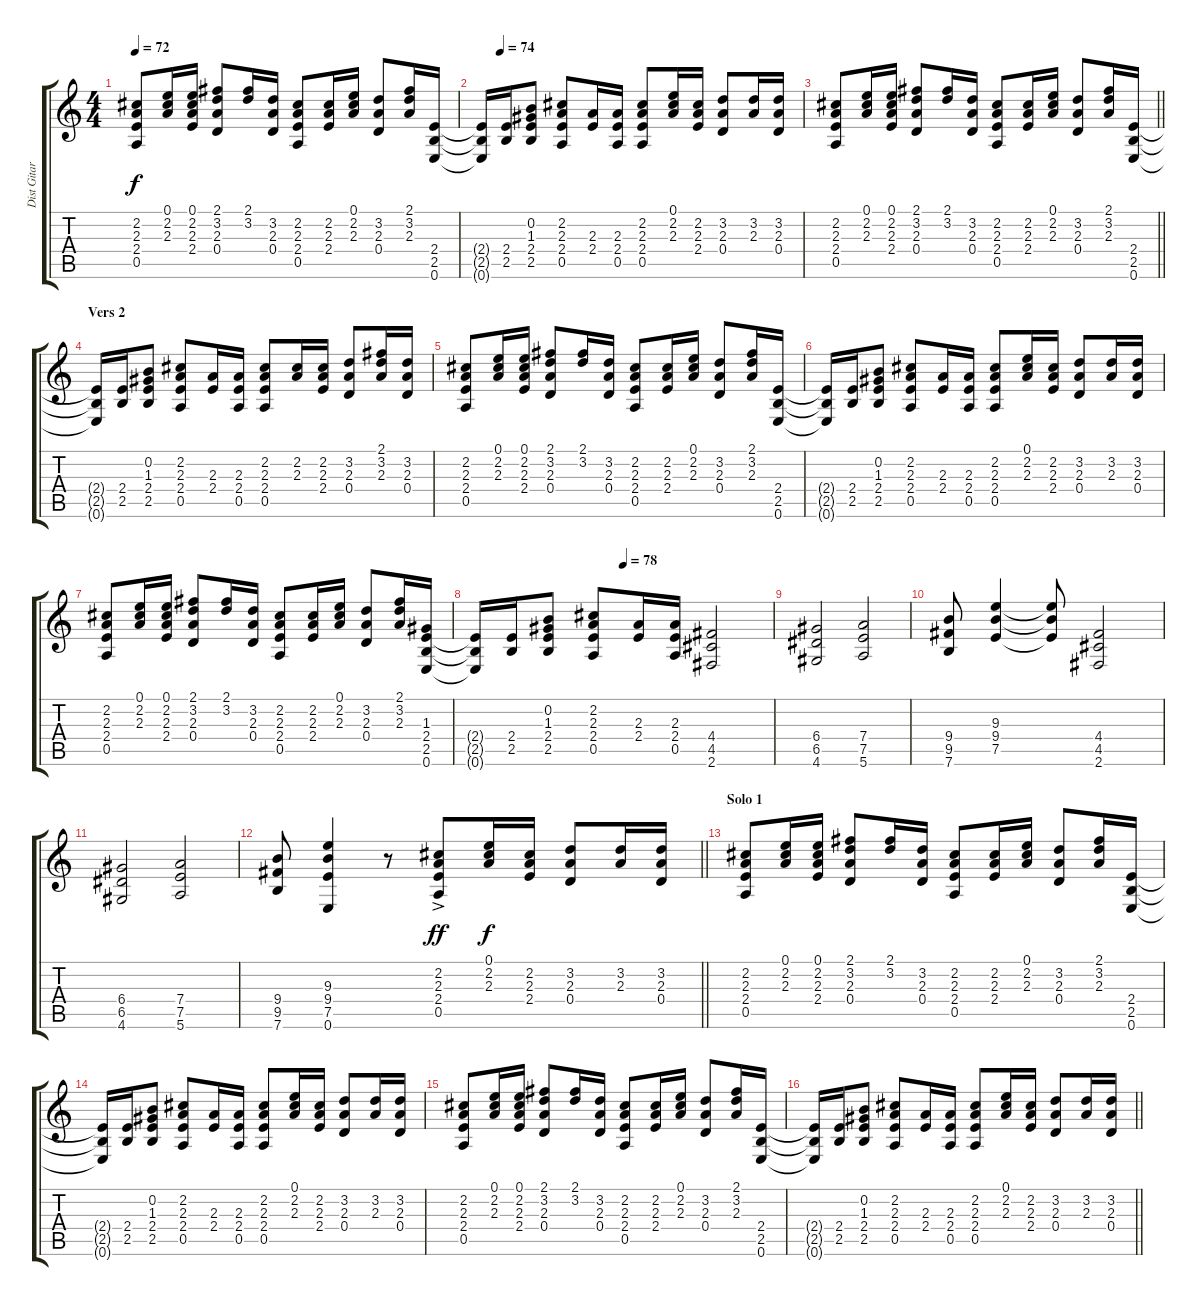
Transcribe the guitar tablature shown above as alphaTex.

\track ("Dist Gitar 1" "Dist Gitar") {instrument overdrivenguitar}
\staff {score tabs}
\tuning (E4 B3 G3 D3 A2 E2) {hide}
\ts (4 4)
\tempo 72
\clef g2
\ks c
(2.2 2.3 2.4 0.5).8{dy f} (0.1 2.2 2.3).16 (0.1 2.2 2.3 2.4).16 (2.1 3.2 2.3 0.4).8 (2.1 3.2).16 (3.2 2.3 0.4).16 (2.2 2.3 2.4 0.5).8 (2.2 2.3 2.4).16 (0.1 2.2 2.3).16 (3.2 2.3 0.4).8 (2.1 3.2 2.3).16 (2.4 2.5 0.6).16 |
\tempo (74 0.0625)
(2.4{t} 2.5{t} 0.6{t}).16 (2.4 2.5).16 (0.2 1.3 2.4 2.5).8 (2.2 2.3 2.4 0.5).8 (2.3 2.4).16 (2.3 2.4 0.5).16 (2.2 2.3 2.4 0.5).8 (0.1 2.2 2.3).16 (2.2 2.3 2.4).16 (3.2 2.3 0.4).8 (3.2 2.3).16 (3.2 2.3 0.4).16 |
\barLineRight lightlight
(2.2 2.3 2.4 0.5).8 (0.1 2.2 2.3).16 (0.1 2.2 2.3 2.4).16 (2.1 3.2 2.3 0.4).8 (2.1 3.2).16 (3.2 2.3 0.4).16 (2.2 2.3 2.4 0.5).8 (2.2 2.3 2.4).16 (0.1 2.2 2.3).16 (3.2 2.3 0.4).8 (2.1 3.2 2.3).16 (2.4 2.5 0.6).16 |
\section ("" "Vers 2")
(2.4{t} 2.5{t} 0.6{t}).16 (2.4 2.5).16 (0.2 1.3 2.4 2.5).8 (2.2 2.3 2.4 0.5).8 (2.3 2.4).16 (2.3 2.4 0.5).16 (2.2 2.3 2.4 0.5).8 (2.2 2.3).16 (2.2 2.3 2.4).16 (3.2 2.3 0.4).8 (2.1 3.2 2.3).16 (3.2 2.3 0.4).16 |
(2.2 2.3 2.4 0.5).8 (0.1 2.2 2.3).16 (0.1 2.2 2.3 2.4).16 (2.1 3.2 2.3 0.4).8 (2.1 3.2).16 (3.2 2.3 0.4).16 (2.2 2.3 2.4 0.5).8 (2.2 2.3 2.4).16 (0.1 2.2 2.3).16 (3.2 2.3 0.4).8 (2.1 3.2 2.3).16 (2.4 2.5 0.6).16 |
(2.4{t} 2.5{t} 0.6{t}).16 (2.4 2.5).16 (0.2 1.3 2.4 2.5).8 (2.2 2.3 2.4 0.5).8 (2.3 2.4).16 (2.3 2.4 0.5).16 (2.2 2.3 2.4 0.5).8 (0.1 2.2 2.3).16 (2.2 2.3 2.4).16 (3.2 2.3 0.4).8 (3.2 2.3).16 (3.2 2.3 0.4).16 |
(2.2 2.3 2.4 0.5).8 (0.1 2.2 2.3).16 (0.1 2.2 2.3 2.4).16 (2.1 3.2 2.3 0.4).8 (2.1 3.2).16 (3.2 2.3 0.4).16 (2.2 2.3 2.4 0.5).8 (2.2 2.3 2.4).16 (0.1 2.2 2.3).16 (3.2 2.3 0.4).8 (2.1 3.2 2.3).16 (1.3 2.4 2.5 0.6).16 |
\tempo (78 0.5)
(2.4{t} 2.5{t} 0.6{t}).16 (2.4 2.5).16 (0.2 1.3 2.4 2.5).8 (2.2 2.3 2.4 0.5).8 (2.3 2.4).16 (2.3 2.4 0.5).16 (4.4 4.5 2.6).2 |
(6.4 6.5 4.6).2 (7.4 7.5 5.6).2 |
(9.4 9.5 7.6).8 (9.3 9.4 7.5).4 (9.3{t} 9.4{t} 7.5{t}).8 (4.4 4.5 2.6).2 |
(6.4 6.5 4.6).2 (7.4 7.5 5.6).2 |
\barLineRight lightlight
(9.4 9.5 7.6).8 (9.3 9.4 7.5 0.6).4 r.8 (2.2{ac} 2.3{ac} 2.4{ac} 0.5{ac}).8{dy ff} (0.1 2.2 2.3).16{dy f} (2.2 2.3 2.4).16 (3.2 2.3 0.4).8 (3.2 2.3).16 (3.2 2.3 0.4).16 |
\section ("" "Solo 1")
(2.2 2.3 2.4 0.5).8 (0.1 2.2 2.3).16 (0.1 2.2 2.3 2.4).16 (2.1 3.2 2.3 0.4).8 (2.1 3.2).16 (3.2 2.3 0.4).16 (2.2 2.3 2.4 0.5).8 (2.2 2.3 2.4).16 (0.1 2.2 2.3).16 (3.2 2.3 0.4).8 (2.1 3.2 2.3).16 (2.4 2.5 0.6).16 |
(2.4{t} 2.5{t} 0.6{t}).16 (2.4 2.5).16 (0.2 1.3 2.4 2.5).8 (2.2 2.3 2.4 0.5).8 (2.3 2.4).16 (2.3 2.4 0.5).16 (2.2 2.3 2.4 0.5).8 (0.1 2.2 2.3).16 (2.2 2.3 2.4).16 (3.2 2.3 0.4).8 (3.2 2.3).16 (3.2 2.3 0.4).16 |
(2.2 2.3 2.4 0.5).8 (0.1 2.2 2.3).16 (0.1 2.2 2.3 2.4).16 (2.1 3.2 2.3 0.4).8 (2.1 3.2).16 (3.2 2.3 0.4).16 (2.2 2.3 2.4 0.5).8 (2.2 2.3 2.4).16 (0.1 2.2 2.3).16 (3.2 2.3 0.4).8 (2.1 3.2 2.3).16 (2.4 2.5 0.6).16 |
\barLineRight lightlight
(2.4{t} 2.5{t} 0.6{t}).16 (2.4 2.5).16 (0.2 1.3 2.4 2.5).8 (2.2 2.3 2.4 0.5).8 (2.3 2.4).16 (2.3 2.4 0.5).16 (2.2 2.3 2.4 0.5).8 (0.1 2.2 2.3).16 (2.2 2.3 2.4).16 (3.2 2.3 0.4).8 (3.2 2.3).16 (3.2 2.3 0.4).16
